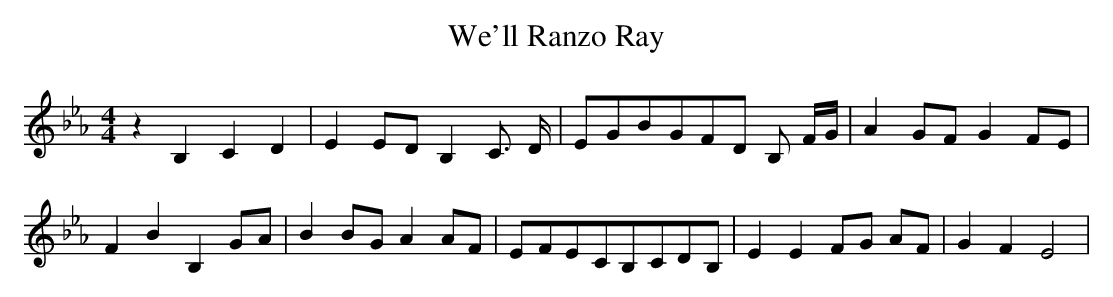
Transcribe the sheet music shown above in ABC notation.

X:1
T:We'll Ranzo Ray
M:4/4
L:1/8
K:Eb
 z2 B,2 C2 D2| E2E-D B,2 C3/2 D/2|E-GB-GF-D B, F/2G/2| A2 GF G2 FE|\
 F2 B2 B,2G-A| B2B-G A2 AF|E-FE-CB,-CD-B,| E2 E2F-G AF| G2 F2 E4|
